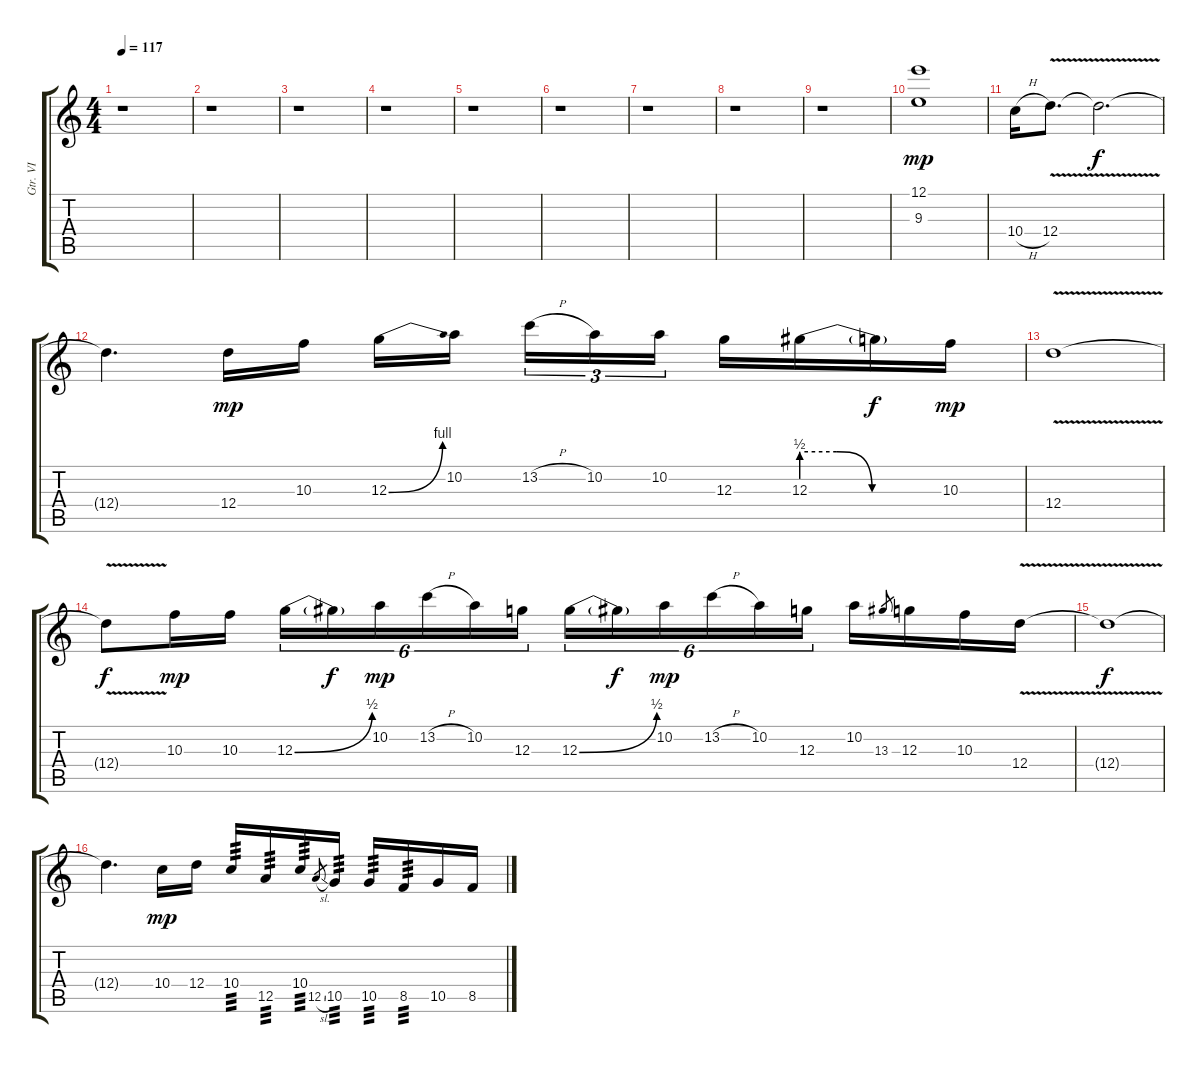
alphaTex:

\track ("Gtr. VI" "Gtr. VI") {instrument distortionguitar}
\staff {score tabs}
\tuning (E4 B3 G3 D3 A2 E2) {hide}
\ts (4 4)
\tempo 117
\clef g2
\ks c
r.1{dy mp} |
r.1 |
r.1 |
r.1 |
r.1 |
r.1 |
r.1 |
r.1 |
r.1 |
(12.1 9.3).1 |
10.4{h}.16 12.4{v}.8{d} 12.4{t}.2{d dy f} |
12.4{t}.4{d} 12.4.16{dy mp} 10.3.16 12.3{be (bend 0 0 60 4)}.16 10.2.16 13.2{h}.16{tu (3 2)} 10.2.16{tu (3 2)} 10.2.16{tu (3 2)} 12.3.16 12.3{be (custom 0 2 15 2 30 0 60 0)}.16 12.3{t}.16{dy f} 10.3.16{dy mp} |
12.4{v}.1 |
12.4{t}.8{dy f} 10.3.16{dy mp} 10.3.16 12.3{be (bend 0 0 60 2)}.16{tu (6 4)} 12.3{t}.16{tu (6 4) dy f} 10.2.16{tu (6 4) dy mp} 13.2{h}.16{tu (6 4)} 10.2.16{tu (6 4)} 12.3.16{tu (6 4)} 12.3{be (bend 0 0 60 2)}.16{tu (6 4)} 12.3{t}.16{tu (6 4) dy f} 10.2.16{tu (6 4) dy mp} 13.2{h}.16{tu (6 4)} 10.2.16{tu (6 4)} 12.3.16{tu (6 4)} 10.2.16 13.3.8{gr} 12.3.16 10.3.16 12.4{v}.16 |
12.4{t}.1{dy f} |
12.4{t}.4{d} 10.4.16{dy mp} 12.4.16 10.4.16{tp 3} 12.5.16{tp 3} 10.4.16{tp 3} 12.5{sl}.8{gr} 10.5.16{tp 3} 10.5.16{tp 3} 8.5.16{tp 3} 10.5.16 8.5.16
